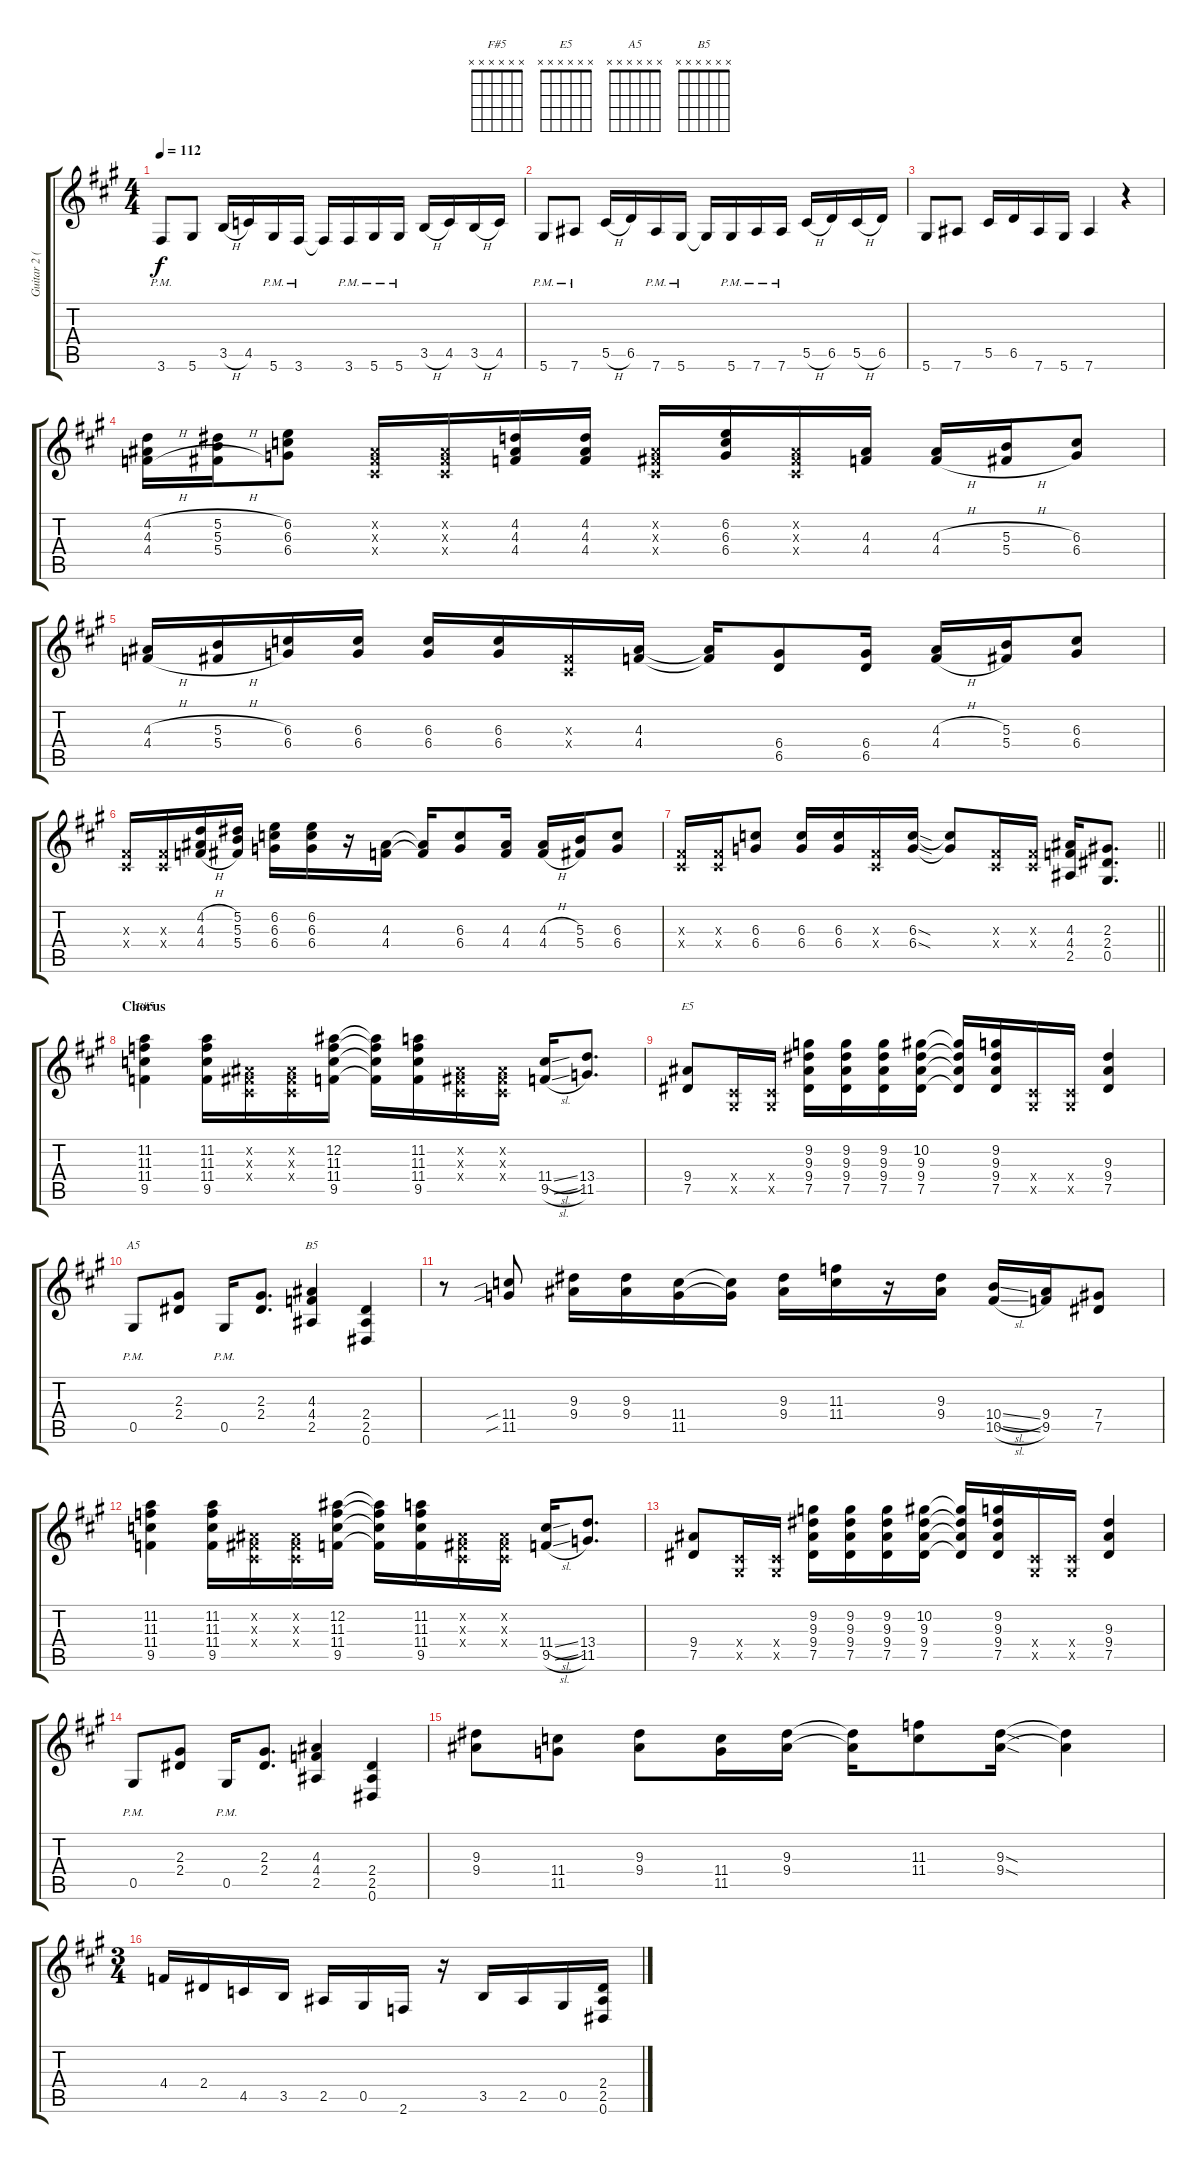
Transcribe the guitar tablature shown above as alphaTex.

\track ("Guitar 2 (Izzy)" "Guitar 2 (") {instrument overdrivenguitar}
\staff {score tabs}
\tuning (Eb4 Bb3 Gb3 Db3 Ab2 Eb2) {hide}
\chord ("F#5" x x x x x x)
\chord ("E5" x x x x x x)
\chord ("A5" x x x x x x)
\chord ("B5" x x x x x x)
\ts (4 4)
\tempo 112
\clef g2
\ks f#minor
3.6{pm}.8{dy f} 5.6.8 3.5{h}.16 4.5.16 5.6{pm}.16 3.6{pm}.16 3.6{t}.16 3.6{pm}.16 5.6{pm}.16 5.6{pm}.16 3.5{h}.16 4.5.16 3.5{h}.16 4.5.16 |
5.6{pm}.8 7.6{pm}.8 5.5{h}.16 6.5.16 7.6{pm}.16 5.6{pm}.16 5.6{t}.16 5.6{pm}.16 7.6{pm}.16 7.6{pm}.16 5.5{h}.16 6.5.16 5.5{h}.16 6.5.16 |
5.6.8 7.6.8 5.5.16 6.5.16 7.6.16 5.6.16 7.6.4 r.4 |
(4.2{h} 4.3{h} 4.4{h}).16 (5.2{h} 5.3{h} 5.4{h}).16 (6.2 6.3 6.4).8 (0.2{x} 0.3{x} 0.4{x}).16 (0.2{x} 0.3{x} 0.4{x}).16 (4.2 4.3 4.4).16 (4.2 4.3 4.4).16 (0.2{x} 0.3{x} 0.4{x}).16 (6.2 6.3 6.4).16 (0.2{x} 0.3{x} 0.4{x}).16 (4.3 4.4).16 (4.3{h} 4.4{h}).16 (5.3{h} 5.4{h}).16 (6.3 6.4).8 |
(4.3{h} 4.4{h}).16 (5.3{h} 5.4{h}).16 (6.3 6.4).16 (6.3 6.4).16 (6.3 6.4).16 (6.3 6.4).16 (0.3{x} 0.4{x}).16 (4.3 4.4).16 (4.3{t} 4.4{t}).16 (6.4 6.5).8 (6.4 6.5).16 (4.3{h} 4.4{h}).16 (5.3 5.4).16 (6.3 6.4).8 |
(0.3{x} 0.4{x}).16 (0.3{x} 0.4{x}).16 (4.2{h} 4.3{h} 4.4{h}).16 (5.2 5.3 5.4).16 (6.2 6.3 6.4).16 (6.2 6.3 6.4).16 r.16 (4.3 4.4).16 (4.3{t} 4.4{t}).16 (6.3 6.4).8 (4.3 4.4).16 (4.3{h} 4.4{h}).16 (5.3 5.4).16 (6.3 6.4).8 |
\barLineRight lightlight
(0.3{x} 0.4{x}).16 (0.3{x} 0.4{x}).16 (6.3 6.4).8 (6.3 6.4).16 (6.3 6.4).16 (0.3{x} 0.4{x}).16 (6.3{sod} 6.4{sod}).16 (6.3{t} 6.4{t}).8 (0.3{x} 0.4{x}).16 (0.3{x} 0.4{x}).16 (4.3 4.4 2.5).16 (2.3 2.4 0.5).8{d} |
\section ("" "Chorus")
(11.2 11.3 11.4 9.5).4{ch "F#5"} (11.2 11.3 11.4 9.5).16 (0.2{x} 0.3{x} 0.4{x}).16 (0.2{x} 0.3{x} 0.4{x}).16 (12.2 11.3 11.4 9.5).16 (12.2{t} 11.3{t} 11.4{t} 9.5{t}).16 (11.2 11.3 11.4 9.5).16 (0.2{x} 0.3{x} 0.4{x}).16 (0.2{x} 0.3{x} 0.4{x}).16 (11.4{sl} 9.5{sl}).16 (13.4 11.5).8{d} |
(9.4 7.5).8{ch "E5"} (0.4{x} 0.5{x}).16 (0.4{x} 0.5{x}).16 (9.2 9.3 9.4 7.5).16 (9.2 9.3 9.4 7.5).16 (9.2 9.3 9.4 7.5).16 (10.2 9.3 9.4 7.5).16 (10.2{t} 9.3{t} 9.4{t} 7.5{t}).16 (9.2 9.3 9.4 7.5).16 (0.4{x} 0.5{x}).16 (0.4{x} 0.5{x}).16 (9.3 9.4 7.5).4 |
0.5{pm}.8{ch "A5"} (2.3 2.4).8 0.5{pm}.16 (2.3 2.4).8{d} (4.3 4.4 2.5).4{ch "B5"} (2.4 2.5 0.6).4 |
r.8 (11.4{sib} 11.5{sib}).8 (9.3 9.4).16 (9.3 9.4).16 (11.4 11.5).16 (11.4{t} 11.5{t}).16 (9.3 9.4).16 (11.3 11.4).16 r.16 (9.3 9.4).16 (10.4{sl} 10.5{sl}).16 (9.4 9.5).16 (7.4 7.5).8 |
(11.2 11.3 11.4 9.5).4 (11.2 11.3 11.4 9.5).16 (0.2{x} 0.3{x} 0.4{x}).16 (0.2{x} 0.3{x} 0.4{x}).16 (12.2 11.3 11.4 9.5).16 (12.2{t} 11.3{t} 11.4{t} 9.5{t}).16 (11.2 11.3 11.4 9.5).16 (0.2{x} 0.3{x} 0.4{x}).16 (0.2{x} 0.3{x} 0.4{x}).16 (11.4{sl} 9.5{sl}).16 (13.4 11.5).8{d} |
(9.4 7.5).8 (0.4{x} 0.5{x}).16 (0.4{x} 0.5{x}).16 (9.2 9.3 9.4 7.5).16 (9.2 9.3 9.4 7.5).16 (9.2 9.3 9.4 7.5).16 (10.2 9.3 9.4 7.5).16 (10.2{t} 9.3{t} 9.4{t} 7.5{t}).16 (9.2 9.3 9.4 7.5).16 (0.4{x} 0.5{x}).16 (0.4{x} 0.5{x}).16 (9.3 9.4 7.5).4 |
0.5{pm}.8 (2.3 2.4).8 0.5{pm}.16 (2.3 2.4).8{d} (4.3 4.4 2.5).4 (2.4 2.5 0.6).4 |
(9.3 9.4).8 (11.4 11.5).8 (9.3 9.4).8 (11.4 11.5).16 (9.3 9.4).16 (9.3{t} 9.4{t}).16 (11.3 11.4).8 (9.3{sod} 9.4{sod}).16 (9.3{t} 9.4{t}).4 |
\ts (3 4)
4.4.16 2.4.16 4.5.16 3.5.16 2.5.16 0.5.16 2.6.16 r.16 3.5.16 2.5.16 0.5.16 (2.4 2.5 0.6).16
